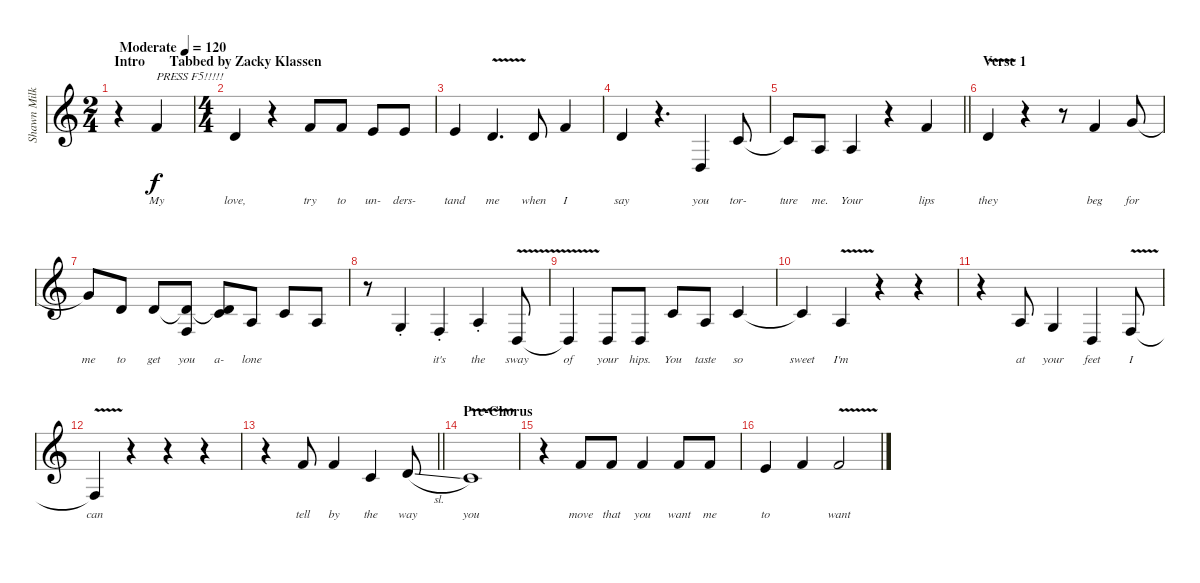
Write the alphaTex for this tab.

\track ("Shawn Milke [Vocals]" "Shawn Milk") {instrument clarinet}
\staff {score}
\tuning (E4 B3 G3 D3 A2 E2) {hide}
\ts (2 4)
\section ("" "Intro       Tabbed by Zacky Klassen")
\tempo (120 "Moderate")
\clef g2
\ks c
r.4{dy f instrument clarinet} 1.1.4{txt "PRESS F5!!!!!" lyrics (0 "My") lyrics (1 "") lyrics (2 "") lyrics (3 "") lyrics (4 "")} |
\ts (4 4)
3.2.4{lyrics (0 "love,") lyrics (1 "") lyrics (2 "") lyrics (3 "") lyrics (4 "")} r.4 1.1.8{lyrics (0 "try") lyrics (1 "") lyrics (2 "") lyrics (3 "") lyrics (4 "")} 1.1.8{lyrics (0 "to") lyrics (1 "") lyrics (2 "") lyrics (3 "") lyrics (4 "")} 0.1.8{lyrics (0 "un-") lyrics (1 "") lyrics (2 "") lyrics (3 "") lyrics (4 "")} 0.1.8{lyrics (0 "ders-") lyrics (1 "") lyrics (2 "") lyrics (3 "") lyrics (4 "")} |
0.1.4{lyrics (0 "tand") lyrics (1 "") lyrics (2 "") lyrics (3 "") lyrics (4 "")} 3.2{v}.4{d lyrics (0 "me") lyrics (1 "") lyrics (2 "") lyrics (3 "") lyrics (4 "")} 3.2.8{lyrics (0 "when") lyrics (1 "") lyrics (2 "") lyrics (3 "") lyrics (4 "")} 1.1.4{lyrics (0 "I") lyrics (1 "") lyrics (2 "") lyrics (3 "") lyrics (4 "")} |
3.2.4{lyrics (0 "say") lyrics (1 "") lyrics (2 "") lyrics (3 "") lyrics (4 "")} r.4{d} 0.4.4{lyrics (0 "you") lyrics (1 "") lyrics (2 "") lyrics (3 "") lyrics (4 "")} 1.2.8{lyrics (0 "tor-") lyrics (1 "") lyrics (2 "") lyrics (3 "") lyrics (4 "")} |
\barLineRight lightlight
1.2{t}.8{lyrics (0 "ture") lyrics (1 "") lyrics (2 "") lyrics (3 "") lyrics (4 "")} 2.3.8{lyrics (0 "me.") lyrics (1 "") lyrics (2 "") lyrics (3 "") lyrics (4 "")} 2.3.4{lyrics (0 "Your") lyrics (1 "") lyrics (2 "") lyrics (3 "") lyrics (4 "")} r.4 1.1.4{lyrics (0 "lips") lyrics (1 "") lyrics (2 "") lyrics (3 "") lyrics (4 "")} |
\section ("" "Verse 1")
3.2{v}.4{lyrics (0 "they") lyrics (1 "") lyrics (2 "") lyrics (3 "") lyrics (4 "")} r.4 r.8 1.1.4{lyrics (0 "beg") lyrics (1 "") lyrics (2 "") lyrics (3 "") lyrics (4 "")} 3.1.8{lyrics (0 "for") lyrics (1 "") lyrics (2 "") lyrics (3 "") lyrics (4 "")} |
3.1{t}.8{lyrics (0 "me") lyrics (1 "") lyrics (2 "") lyrics (3 "") lyrics (4 "")} 3.2.8{lyrics (0 "to") lyrics (1 "") lyrics (2 "") lyrics (3 "") lyrics (4 "")} 3.2.8{lyrics (0 "get") lyrics (1 "") lyrics (2 "") lyrics (3 "") lyrics (4 "")} (3.2{t} 3.4).8{lyrics (0 "you") lyrics (1 "") lyrics (2 "") lyrics (3 "") lyrics (4 "")} (3.2{t} 5.3).8{lyrics (0 "a-") lyrics (1 "") lyrics (2 "") lyrics (3 "") lyrics (4 "")} 2.3.8{lyrics (0 "lone") lyrics (1 "") lyrics (2 "") lyrics (3 "") lyrics (4 "")} 5.3.8{lyrics (0 "") lyrics (1 "") lyrics (2 "") lyrics (3 "") lyrics (4 "")} 2.3.8{lyrics (0 "") lyrics (1 "") lyrics (2 "") lyrics (3 "") lyrics (4 "")} |
r.8 0.3{st}.4{lyrics (0 "") lyrics (1 "") lyrics (2 "") lyrics (3 "") lyrics (4 "")} 3.4{st}.4{lyrics (0 "it's") lyrics (1 "") lyrics (2 "") lyrics (3 "") lyrics (4 "")} 2.3{st}.4{lyrics (0 "the") lyrics (1 "") lyrics (2 "") lyrics (3 "") lyrics (4 "")} 0.4{v}.8{lyrics (0 "sway") lyrics (1 "") lyrics (2 "") lyrics (3 "") lyrics (4 "")} |
0.4{t}.4{lyrics (0 "of") lyrics (1 "") lyrics (2 "") lyrics (3 "") lyrics (4 "")} 0.4.8{lyrics (0 "your") lyrics (1 "") lyrics (2 "") lyrics (3 "") lyrics (4 "")} 0.4.8{lyrics (0 "hips.") lyrics (1 "") lyrics (2 "") lyrics (3 "") lyrics (4 "")} 5.3.8{lyrics (0 "You") lyrics (1 "") lyrics (2 "") lyrics (3 "") lyrics (4 "")} 2.3.8{lyrics (0 "taste") lyrics (1 "") lyrics (2 "") lyrics (3 "") lyrics (4 "")} 5.3.4{lyrics (0 "so") lyrics (1 "") lyrics (2 "") lyrics (3 "") lyrics (4 "")} |
5.3{t}.4{lyrics (0 "sweet") lyrics (1 "") lyrics (2 "") lyrics (3 "") lyrics (4 "")} 2.3{v}.4{lyrics (0 "I'm") lyrics (1 "") lyrics (2 "") lyrics (3 "") lyrics (4 "")} r.4 r.4 |
r.4 2.3.8{lyrics (0 "at") lyrics (1 "") lyrics (2 "") lyrics (3 "") lyrics (4 "")} 0.3.4{lyrics (0 "your") lyrics (1 "") lyrics (2 "") lyrics (3 "") lyrics (4 "")} 0.4.4{lyrics (0 "feet") lyrics (1 "") lyrics (2 "") lyrics (3 "") lyrics (4 "")} 3.4{v}.8{lyrics (0 "I") lyrics (1 "") lyrics (2 "") lyrics (3 "") lyrics (4 "")} |
3.4{t}.4{lyrics (0 "can") lyrics (1 "") lyrics (2 "") lyrics (3 "") lyrics (4 "")} r.4 r.4 r.4 |
\barLineRight lightlight
r.4 1.1.8{lyrics (0 "tell") lyrics (1 "") lyrics (2 "") lyrics (3 "") lyrics (4 "")} 1.1.4{lyrics (0 "by") lyrics (1 "") lyrics (2 "") lyrics (3 "") lyrics (4 "")} 1.2.4{lyrics (0 "the") lyrics (1 "") lyrics (2 "") lyrics (3 "") lyrics (4 "")} 3.2{sl}.8{lyrics (0 "way") lyrics (1 "") lyrics (2 "") lyrics (3 "") lyrics (4 "")} |
\section ("" "Pre-Chorus")
1.2{v}.1{lyrics (0 "you") lyrics (1 "") lyrics (2 "") lyrics (3 "") lyrics (4 "")} |
r.4 1.1.8{lyrics (0 "move") lyrics (1 "") lyrics (2 "") lyrics (3 "") lyrics (4 "")} 1.1.8{lyrics (0 "that") lyrics (1 "") lyrics (2 "") lyrics (3 "") lyrics (4 "")} 1.1.4{lyrics (0 "you") lyrics (1 "") lyrics (2 "") lyrics (3 "") lyrics (4 "")} 1.1.8{lyrics (0 "want") lyrics (1 "") lyrics (2 "") lyrics (3 "") lyrics (4 "")} 1.1.8{lyrics (0 "me") lyrics (1 "") lyrics (2 "") lyrics (3 "") lyrics (4 "")} |
0.1.4{lyrics (0 "to") lyrics (1 "") lyrics (2 "") lyrics (3 "") lyrics (4 "")} 1.1.4{lyrics (0 "") lyrics (1 "") lyrics (2 "") lyrics (3 "") lyrics (4 "")} 1.1{v}.2{lyrics (0 "want") lyrics (1 "") lyrics (2 "") lyrics (3 "") lyrics (4 "")}
